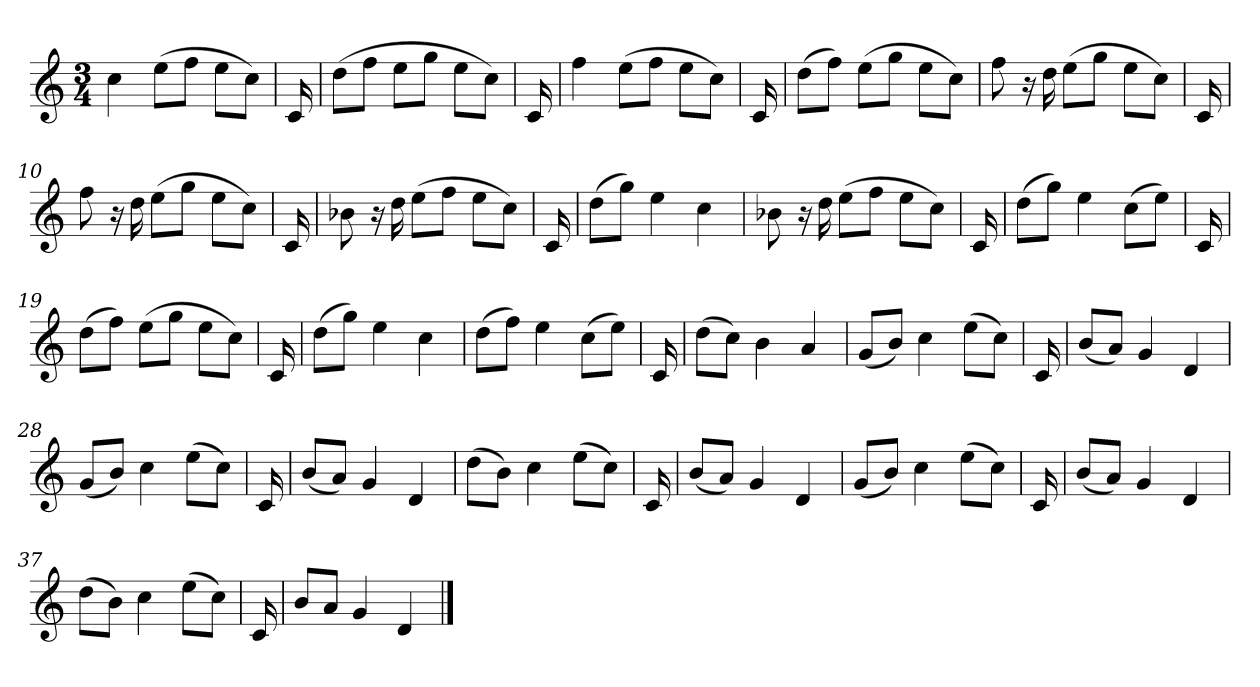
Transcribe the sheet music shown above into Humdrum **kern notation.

**kern
*part1
*staff1
*clefG2
*k[]
*C:
*M3/4
=
4cc
(8ee\L
8ff\J
8ee\L
8cc\J)
=2y
16c
=3
(8dd\L
8ff\J
8ee\L
8gg\J
8ee\L
8cc\J)
=4y
16c
=5
4ff
(8ee\L
8ff\J
8ee\L
8cc\J)
=6y
16c
=7
(8dd\L
8ff\J)
(8ee\L
8gg\J
8ee\L
8cc\J)
=8y
8ff
16r
16dd
(8ee\L
8gg\J
8ee\L
8cc\J)
=9y
16c
=10
8ff
16r
16dd
(8ee\L
8gg\J
8ee\L
8cc\J)
=11y
16c
=12
8b-X
16r
16dd
(8ee\L
8ff\J
8ee\L
8cc\J)
=13y
16c
=14
(8dd\L
8gg\J)
4ee
4cc
=15y
8b-X
16r
16dd
(8ee\L
8ff\J
8ee\L
8cc\J)
=16y
16c
=17
(8dd\L
8gg\J)
4ee
(8cc\L
8ee\J)
=18y
16c
=19
(8dd\L
8ff\J)
(8ee\L
8gg\J
8ee\L
8cc\J)
=20y
16c
=21
(8dd\L
8gg\J)
4ee
4cc
=22y
(8dd\L
8ff\J)
4ee
(8cc\L
8ee\J)
=23y
16c
=24
(8dd\L
8cc\J)
4b
4a
=25
(8g/L
8b/J)
4cc
(8ee\L
8cc\J)
=26y
16c
=27
(8b/L
8a/J)
4g
4d
=28y
(8g/L
8b/J)
4cc
(8ee\L
8cc\J)
=29y
16c
=30
(8b/L
8a/J)
4g
4d
=31
(8dd\L
8b\J)
4cc
(8ee\L
8cc\J)
=32y
16c
=33
(8b/L
8a/J)
4g
4d
=34y
(8g/L
8b/J)
4cc
(8ee\L
8cc\J)
=35y
16c
=36
(8b/L
8a/J)
4g
4d
=37
(8dd\L
8b\J)
4cc
(8ee\L
8cc\J)
=38y
16c
=39
8b/L
8a/J
4g
4d
==
*-
